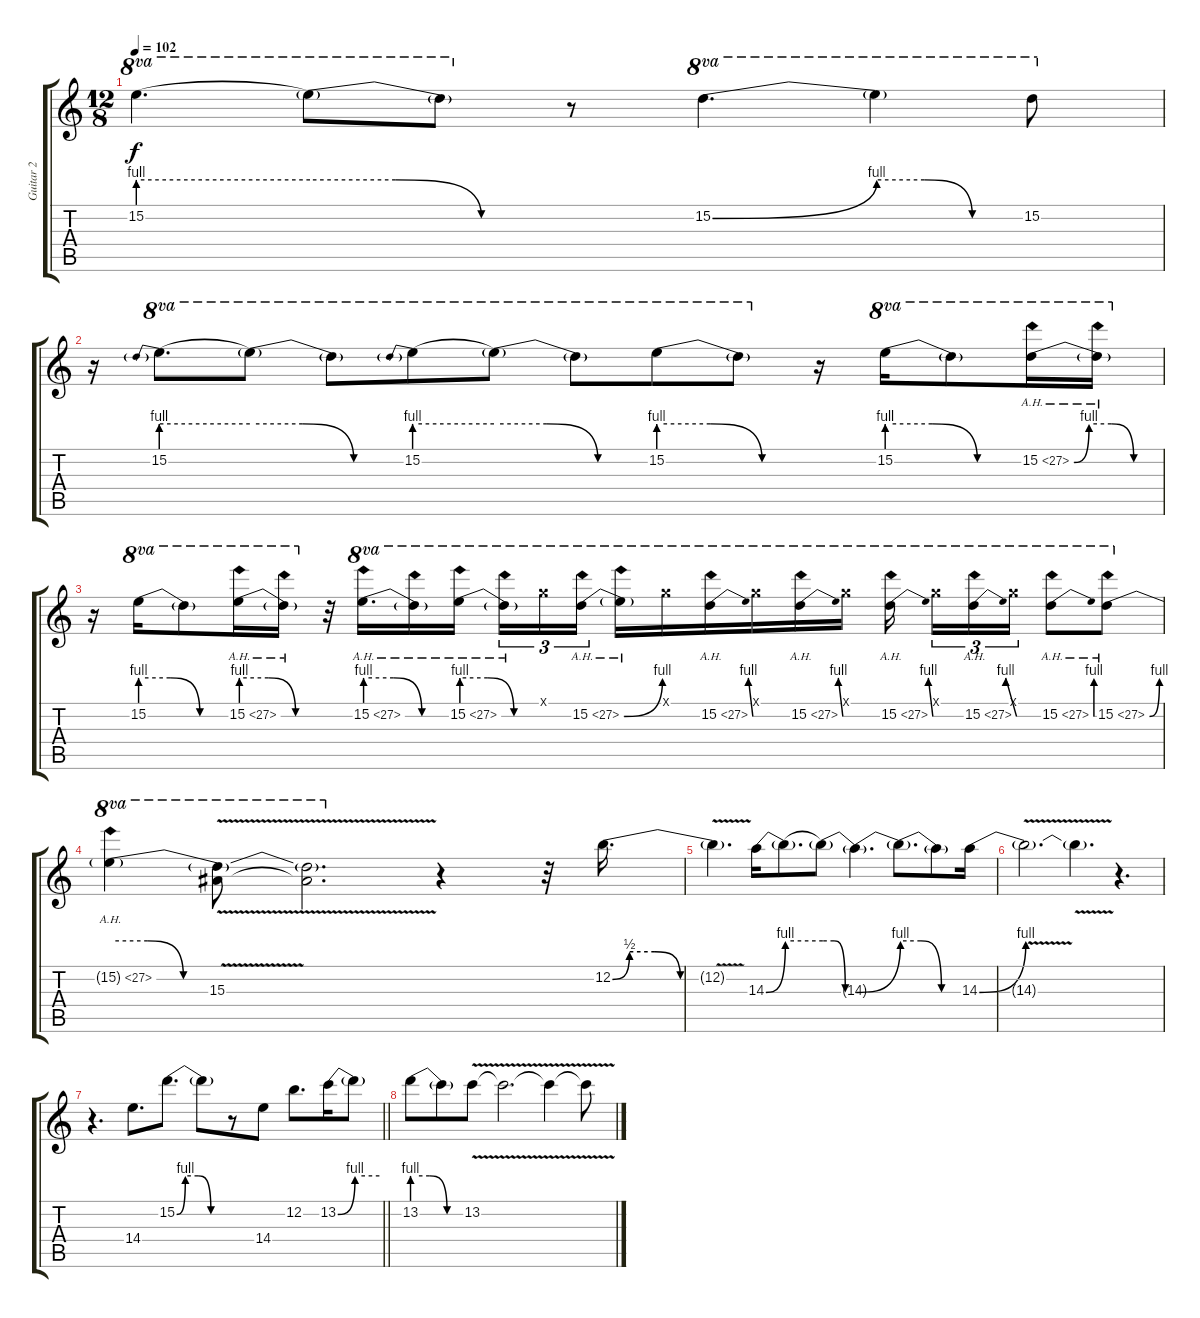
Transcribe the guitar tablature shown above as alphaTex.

\track ("Guitar 2" "Guitar 2") {instrument overdrivenguitar}
\staff {score tabs}
\tuning (E4 B3 G3 D3 A2 E2) {hide}
\ts (12 8)
\tempo 102
\clef g2
\ks c
15.2{be (hold 0 4 60 4) t}.4{d ot 8va dy f} 15.2{be (custom 0 4 20 4 40 0 60 0) t}.8{ot 8va} 15.2{t}.8{ot 8va} r.8 15.2{be (bend 0 0 60 4)}.4{d ot 8va} 15.2{be (custom 0 4 20 4 40 0 60 0) t}.4{ot 8va} 15.2.8{ot 8va} |
r.16 15.2{be (prebend 0 4 60 4)}.8{d ot 8va} 15.2{be (custom 0 4 20 4 40 0 60 0) t}.8{ot 8va} 15.2{t}.8{ot 8va} 15.2{be (prebend 0 4 60 4)}.8{ot 8va} 15.2{be (custom 0 4 20 4 40 0 60 0) t}.8{ot 8va} 15.2{t}.8{ot 8va} 15.2{be (custom 0 4 20 4 40 0 60 0)}.8{ot 8va} 15.2{t}.8{ot 8va} r.16 15.2{be (custom 0 4 20 4 40 0 60 0)}.16{ot 8va} 15.2{t}.8{ot 8va} 15.2{be (custom 0 0 10 4 25 4 40 0 60 0) ah 12}.16{ot 8va} 15.2{ah 12 t}.16{ot 8va} |
r.16 15.2{be (custom 0 4 20 4 40 0 60 0)}.16{ot 8va} 15.2{t}.8{ot 8va} 15.2{be (custom 0 4 20 4 40 0 60 0) ah 12}.16{ot 8va} 15.2{ah 12 t}.16{ot 8va} r.32 15.2{be (custom 0 4 20 4 40 0 60 0) ah 12}.16{d ot 8va} 15.2{ah 12 t}.16{ot 8va} 15.2{be (custom 0 4 20 4 40 0 60 0) ah 12}.16{ot 8va beam splitsecondary} 15.2{ah 12 t}.16{tu (3 2) ot 8va} 15.1{x}.16{tu (3 2) ot 8va} 15.2{be (bend 0 0 60 4) ah 12}.16{tu (3 2) ot 8va} 15.2{ah 12 t}.16{ot 8va} 15.1{x}.16{ot 8va} 15.2{be (bend 0 0 60 4) ah 12}.16{ot 8va} 15.1{x}.16{ot 8va} 15.2{be (bend 0 0 60 4) ah 12}.16{ot 8va} 15.1{x}.16{ot 8va} 15.2{be (bend 0 0 60 4) ah 12}.16{ot 8va beam splitsecondary} 15.1{x}.16{tu (3 2) ot 8va} 15.2{be (bend 0 0 60 4) ah 12}.16{tu (3 2) ot 8va} 15.1{x}.16{tu (3 2) ot 8va} 15.2{be (bend 0 0 60 4) ah 12}.8{ot 8va} 15.2{be (bend 0 0 60 4) ah 12}.8{ot 8va} |
15.2{be (custom 0 4 20 4 40 0 60 0) ah 12 t}.4{ot 8va} (15.2{v t} 15.3{v}).8{ot 8va} (15.2{v t} 15.3{v t}).2{d ot 8va} r.4 r.32 12.2{be (custom 0 0 10 2 25 2 40 0 60 0)}.16{d} |
12.2{v t}.4{d} 14.3{be (bend 0 0 60 4)}.16 14.3{be (hold 0 4 60 4) t}.8{d} 14.3{be (custom 0 4 20 4 40 0 60 0) t}.8 14.3{be (bend 0 0 60 4) t}.4{d} 14.3{be (custom 0 4 20 4 40 0 60 0) t}.8{d} 14.3{t}.8 14.3{be (bend 0 0 60 4)}.16 |
14.3{v t}.2{d} 14.3{v t}.4{d} r.4{d} |
\barLineRight lightlight
r.4{d} 14.4.8{d} 15.2{be (custom 0 0 10 4 25 4 40 0 60 0)}.8{d} 15.2{t}.8 r.8 14.4.8 12.2.8{d} 13.2{be (bend 0 0 60 4)}.16 13.2{be (hold 0 4 60 4) t}.8 |
\section ("" " ")
13.2{be (custom 0 4 20 4 40 0 60 0)}.8 13.2{t}.8 13.2{v}.8 13.2{v t}.2{d} 13.2{v t}.4 13.2{v t}.8
